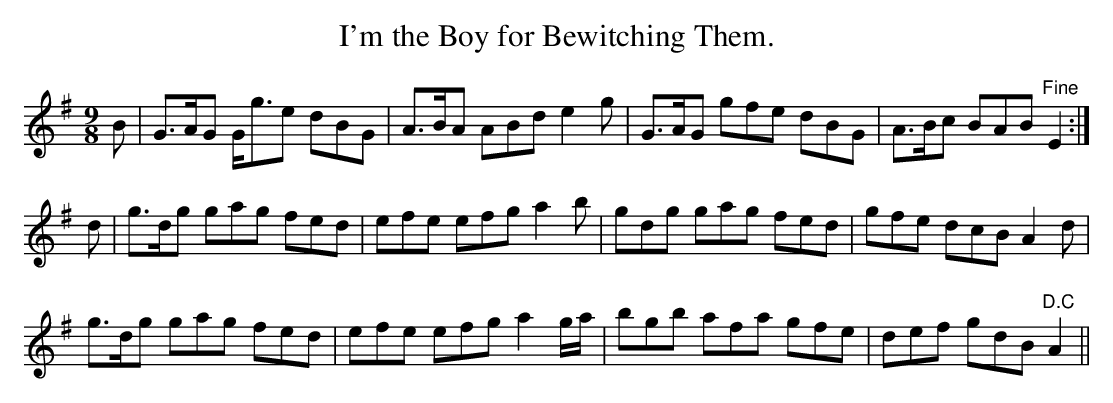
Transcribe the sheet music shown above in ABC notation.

X:1
T: I'm the Boy for Bewitching Them.
M: 9/8
K: G
B | G>AG G<ge dBG | A>BA ABd e2 g | G>AG gfe dBG | A>Bc BAB "Fine"E2 :|
d | g>dg gag fed | efe efg a2 b | gdg gag fed | gfe dcB A2 d |
g>dg gag fed | efe efg a2 g/a/ | bgb afa gfe | def gdB "D.C"A2 ||
